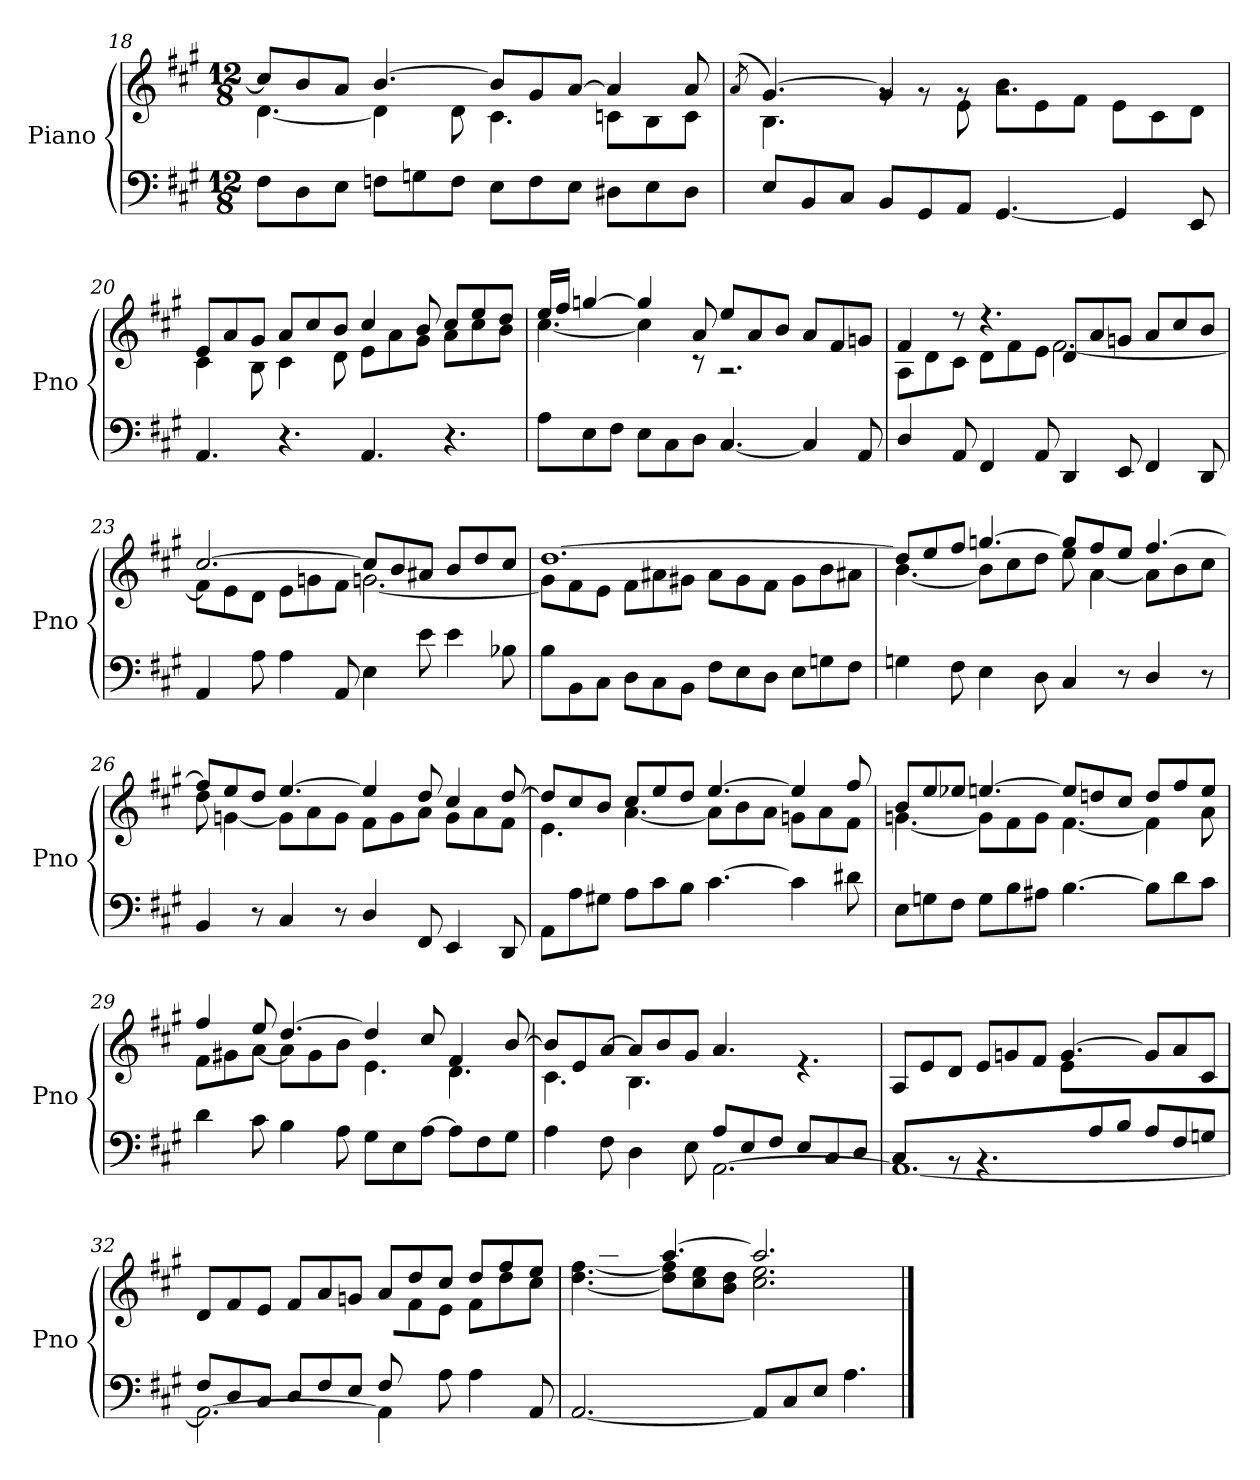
**kern	**kern
*part1	*part1
*staff2	*staff1
*I"Piano	*
*I'Pno	*
*clefF4	*clefG2
*k[f#c#g#]	*k[f#c#g#]
*M12/8	*M12/8
=18	=18
*	*^
8F#\L	8cc#/L]	[4.d\
8D\	8b/	.
8E\J	8a/J	.
8Fn\L	[4.b/	4d\]
8Gn\	.	.
8F\J	.	8d\
8E\L	8b/L]	4.c#\
8F\	8g#/	.
8E\J	[8a/J	.
8D#X\L	4a/]	8cn\L
8E\	.	8B\
8D#\J	8a/	8c\J
*	*v	*v
!!LO:LB:g=z
=19	=19
.	(>8qa/
*^	*^
*	*	*	*^
2ryy	8E/L	[4.g#/)	4.B\	8a!yy
.	8BB/	.	.	2g#!yy
.	8C#/J	.	.	.
.	8BB/L	4g#/]	8rg	.
8ryy	8GG#/	.	8rg	.
2..ryy	8AA/J	8rg	8e\	2..ryy
.	[4.GG#/	2.rg	8b\L	.
.	.	.	8e\	.
.	.	.	8f#\J	.
.	4GG#/]	.	8e\L	.
.	.	.	8c#\	.
.	8EE/	.	8d\J	.
*v	*v	*	*	*
*	*	*v	*v
=20	=20	=20
4.AA/	8e/L	4c#\
.	8a/	.
.	8g#/J	8B\
4.r	8a/L	4c#\
.	8cc#/	.
.	8b/J	8d\
4.AA/	4cc#/	8e\L
.	.	8a\
.	8b/	8g#\J
4.r	8cc#/L	8a\L
.	8ee/	8cc#\
.	8dd/J	8b\J
=21	=21	=21
8A\L	16ee/LL	[4.cc#\
.	16ff#/JJ	.
8E\	[4ggn/	.
8F#\J	.	.
8E\L	4gg/]	4cc#\]
8C#\	.	.
8D\J	8a/	8r
[4.C#/	8ee/L	2.r
.	8a/	.
.	8b/J	.
4C#/]	8a/L	.
.	8f#/	.
8AA/	8gn/J	.
!!LO:LB:g=z	!!
=22	=22	=22
4D/	4f#/	8A\L
.	.	8d\
8AA/	8r	8c#\J
4FF#/	4.r	8d\L
.	.	8f#\
8AA/	.	8e\J
4DD/	8d/L	[2.f#\
.	8a/	.
8EE/	8gn/J	.
4FF#/	8a/L	.
.	8cc#/	.
8DD/	8b/J	.
=23	=23	=23
4AA/	[2.cc#/	8f#\L]
.	.	8e\
8A\	.	8d\J
4A\	.	8e\L
.	.	8gn\
8AA/	.	8f#\J
4E\	8cc#/L]	[2.gn\
.	8b/	.
8e\	8a#X/J	.
4e\	8b/L	.
.	8dd/	.
8B-Xi\	8cc#/J	.
=24	=24	=24
8B\L	[1.dd	8g\L]
8BB\	.	8f#\
8C#\J	.	8e\J
8D\L	.	8f#\L
8C#\	.	8a#X\
8BB\J	.	8g#X\J
8F#\L	.	8a#\L
8E\	.	8g#\
8D\J	.	8f#\J
8E\L	.	8g#\L
8Gn\	.	8b\
8F#\J	.	8a#X\J
!!LO:LB:g=z	!!
=25	=25	=25
4Gn\	8dd/L]	[4.b\
.	8ee/	.
8F#\	8ff#/J	.
4E\	[4.ggn/	8b\L]
.	.	8cc#\
8D\	.	8dd\J
4C#/	8gg/L]	8ee\
.	8ff#/	[4a\
8r	8ee/J	.
4D/	[4.ff#/	8a\L]
.	.	8b\
8r	.	8cc#\J
=26	=26	=26
4BB/	8ff#/L]	8dd\
.	8ee/	[4gn\
8r	8dd/J	.
4C#/	[4.ee/	8g\L]
.	.	8a\
8r	.	8g\J
4D/	4ee/]	8f#\L
.	.	8g\
8FF#/	8dd/	8a\J
4EE/	4cc#/	8g\L
.	.	8a\
8DD/	[8dd/	8f#\J
=27	=27	=27
8AA\L	8dd/L]	4.e\
8A\	8cc#/	.
8G#X\J	8b/J	.
8A\L	8cc#/L	[4.a\
8c#\	8ee/	.
8B\J	8dd/J	.
[4.c#\	[4.ee/	8a\L]
.	.	8b\
.	.	8a\J
4c#\]	4ee/]	8gn\L
.	.	8a\
8d#X\	8ff#/	8f#\J
!!LO:LB:g=z	!!
=28	=28	=28
8E\L	8b/L	[4.gn\
8Gn\	8ee/	.
8F#\J	8ee-Xi/J	.
8G\L	[4.ee/	8g\L]
8B\	.	8f#\
8A#X\J	.	8g\J
[4.B\	8ee/L]	[4.f#\
.	8ddn/	.
.	8cc#/J	.
8B\L]	8dd/L	4f#\]
8d\	8ff#/	.
8c#\J	8ee/J	8a\
=29	=29	=29
4d\	4ff#/	8f#\L
.	.	8g#X\
8c#\	8ee/	[8a\J
4B\	[4.dd/	8a\L]
.	.	8g#\
8A\	.	8b\J
8G#\L	4dd/]	4.e\
8E\	.	.
[8A\J	8cc#/	.
8A\L]	4f#/	4.d\
8F#\	.	.
8G#\J	[8b/	.
=30	=30	=30
*^	*	*^
*	*^	*	*	*
2.ryy	4A\	2.ryy	8b/L]	4.c#\	2.ryy
.	.	.	8e/	.	.
.	8F#\	.	[8a/J	.	.
.	4D\	.	8a/L]	4.B\	.
.	.	.	8b/	.	.
.	8E\	.	8g#/J	.	.
2.ryy	8A/L	[2.AA\	4.a/	2.ryy	2.ryy
.	8E/	.	.	.	.
.	8F#/J	.	.	.	.
.	8E/L	.	4.re	.	.
.	8C#/	.	.	.	.
.	8D/J	.	.	.	.
*	*v	*v	*	*	*
*	*	*	*v	*v
!!LO:LB:g=z
=31	=31	=31	=31
4C#/	1.AA_	8A/L	2.ryy
.	.	8e/	.
8rBB	.	8d/J	.
4.rBB	.	8e/L	.
.	.	8gn/	.
.	.	8f#/J	.
8ryy	.	[4.g/	8e\L
8A/	.	.	2ryy
8B/J	.	.	.
8A/L	.	8g/L]	.
8F#/	.	8a/	.
8Gn/J	.	8c#/J	8ryy
=32	=32	=32	=32
*	*^	*	*^
2.ryy	8F#/L	2.AA\_	8d/L	2.ryy	1ryy
.	8D/	.	8f#/	.	.
.	8C#/J	.	8e/J	.	.
.	8D/L	.	8f#/L	.	.
.	8F#/	.	8a/	.	.
.	8E/J	.	8gn/J	.	.
8F#/L	4ryy	4AA\]	8a/L	8ryy	.
2ryy	.	.	8dd/	8f#\	.
.	8A\	2ryy	8cc#/J	8e\J	2ryy
.	4A\	.	8dd/L	8f#\L	.
.	.	.	8ff#/	8dd\	.
8ryy	8AA/	.	8ee/J	8cc#\J	.
*v	*v	*v	*	*	*
*	*	*v	*v
=33	=33	=33
[2.AA/	8ff#/Lyy	[4.dd\ [4.ff#\
.	8aa/	.
.	8gg#/J	.
.	[4.aa/	8dd\] 8ff#\]L
.	.	8cc#\ 8ee\
.	.	8b\ 8dd\J
8AA/L]	2.aa/]	2.cc#\ 2.ee\
8C#/	.	.
8E/J	.	.
4.A\	.	.
*	*v	*v
==	==
*-	*-
